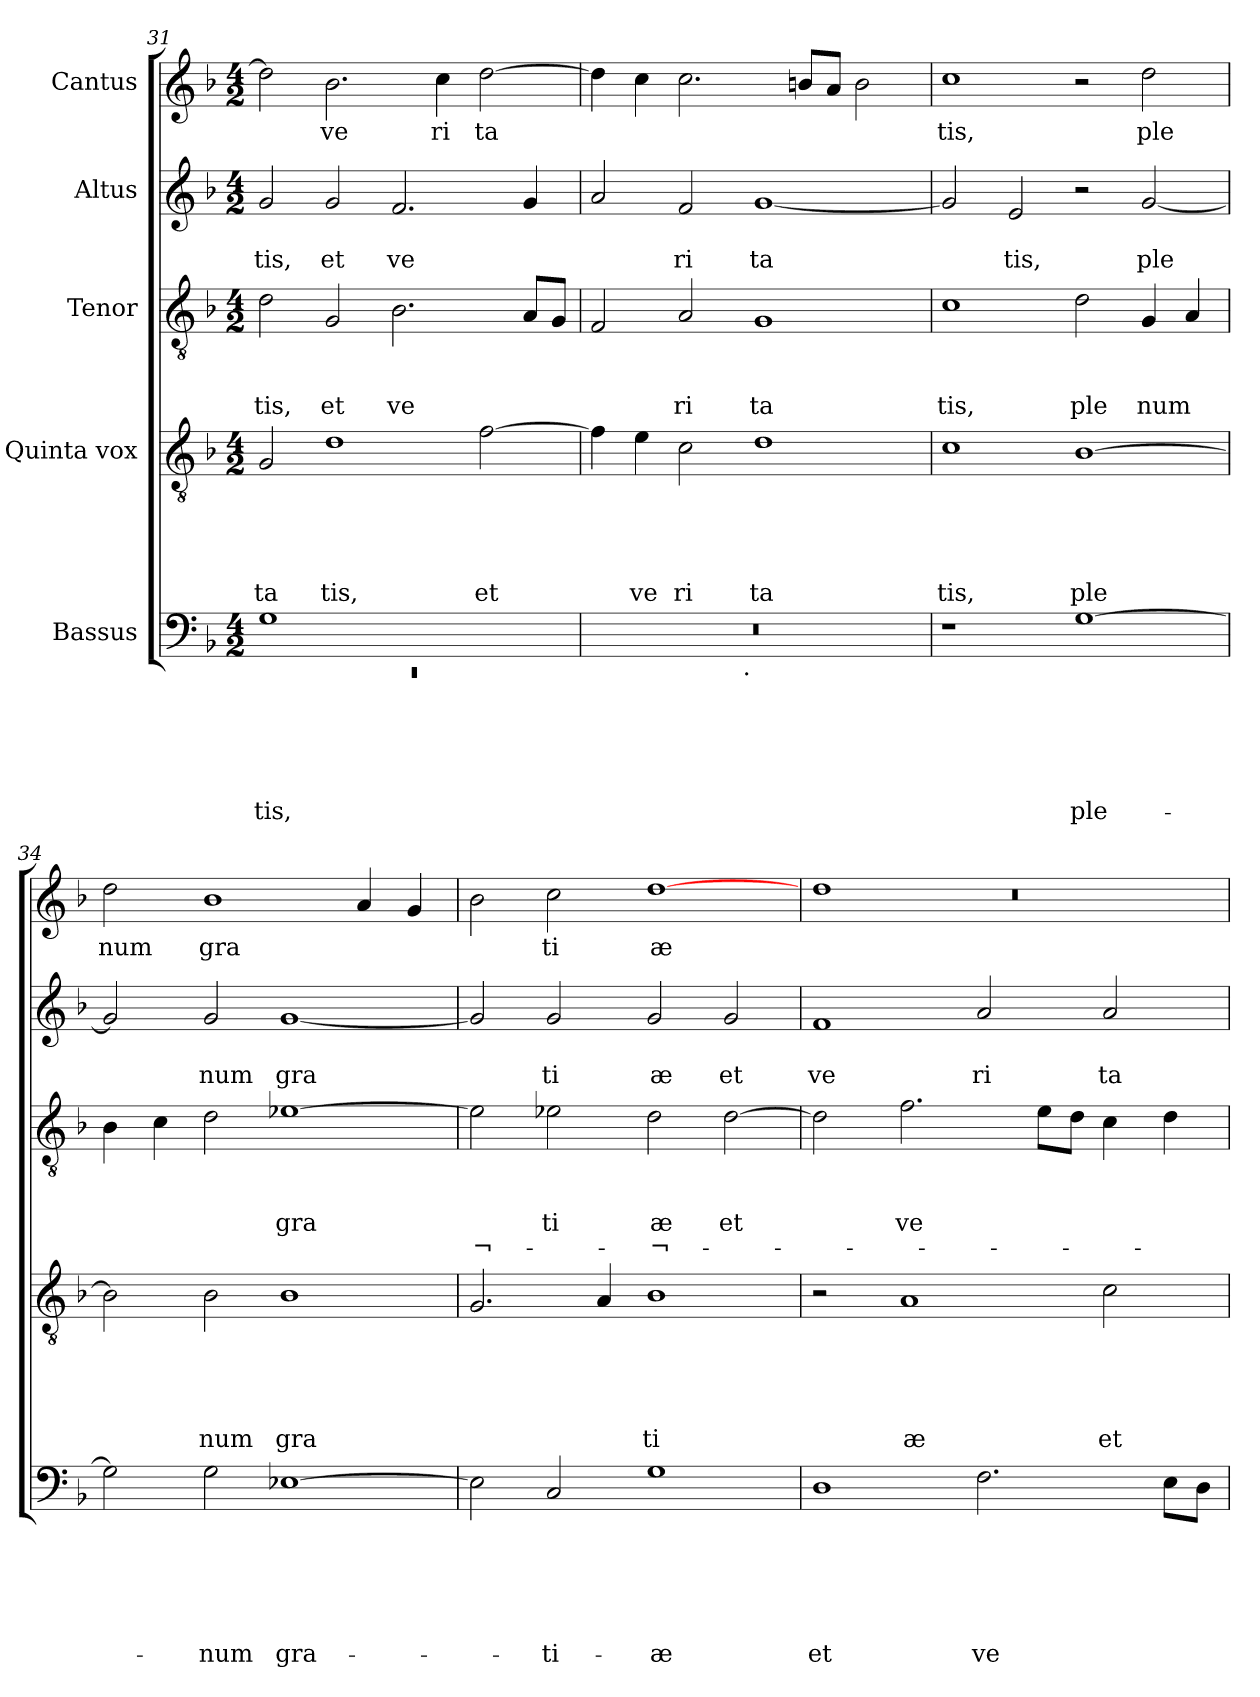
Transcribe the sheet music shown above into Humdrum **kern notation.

**kern	**text	**text	**text	**text	**text	**text	**kern	**text	**text	**text	**text	**text	**kern	**text	**text	**text	**text	**kern	**text	**text	**kern	**text
*part5	*part5	*part5	*part5	*part5	*part5	*part5	*part4	*part4	*part4	*part4	*part4	*part4	*part3	*part3	*part3	*part3	*part3	*part2	*part2	*part2	*part1	*part1
*staff5	*staff5	*staff5	*staff5	*staff5	*staff5	*staff5	*staff4	*staff4	*staff4	*staff4	*staff4	*staff4	*staff3	*staff3	*staff3	*staff3	*staff3	*staff2	*staff2	*staff2	*staff1	*staff1
*I"Bassus	*	*	*	*	*	*	*I"Quinta vox	*	*	*	*	*	*I"Tenor	*	*	*	*	*I"Altus	*	*	*I"Cantus	*
*clefF4	*	*	*	*	*	*	*clefGv2	*	*	*	*	*	*clefGv2	*	*	*	*	*clefG2	*	*	*clefG2	*
*ITrd-3c-5	*	*	*	*	*	*	*ITrd-3c-5	*	*	*	*	*	*ITrd-3c-5	*	*	*	*	*ITrd-3c-5	*	*	*	*
*k[b-e-]	*	*	*	*	*	*	*k[b-e-]	*	*	*	*	*	*k[b-e-]	*	*	*	*	*k[b-e-]	*	*	*k[b-]	*
*B-:	*	*	*	*	*	*	*B-:	*	*	*	*	*	*B-:	*	*	*	*	*B-:	*	*	*F:	*
*M4/2	*	*	*	*	*	*	*M4/2	*	*	*	*	*	*M4/2	*	*	*	*	*M4/2	*	*	*M4/2	*
=31	=31	=31	=31	=31	=31	=31	=31	=31	=31	=31	=31	=31	=31	=31	=31	=31	=31	=31	=31	=31	=31	=31
*^	*	*	*	*	*	*	*	*	*	*	*	*	*	*	*	*	*	*	*	*	*	*
!	!LO:N:vis=1	!	!	!	!	!	!LO:LY:b	!	!	!	!	!	!LO:LY:b	!	!	!	!LO:LY:b	!	!	!	!LO:LY:b	!	!
1c	0rEE	.	.	.	.	.	-tis,	2c/	.	.	.	.	ta	2g\	.	.	tis,	.	2cc/	.	tis,	2dd\]	.
!	!	!	!	!	!	!	!	!	!	!	!	!	!LO:LY:b	!	!	!	!LO:LY:b	!	!	!	!LO:LY:b	!	!LO:LY:b
.	.	.	.	.	.	.	.	1g	.	.	.	.	tis,	2c/	.	.	et	.	2cc/	.	et	2.b-\	ve
!	!	!	!	!	!	!	!	!	!	!	!	!	!	!	!	!	!LO:LY:b	!	!	!	!LO:LY:b	!	!
1ryy	.	.	.	.	.	.	.	.	.	.	.	.	.	2.e-\	.	.	ve	.	2.b-/	.	ve	.	.
!	!	!	!	!	!	!	!	!	!	!	!	!	!	!	!	!	!	!	!	!	!	!	!LO:LY:b
.	.	.	.	.	.	.	.	.	.	.	.	.	.	.	.	.	.	.	.	.	.	4cc\	ri
!	!	!	!	!	!	!	!	!	!	!	!	!	!LO:LY:b	!	!	!	!	!	!	!	!	!	!LO:LY:b
.	.	.	.	.	.	.	.	[>2b-\	.	.	.	.	et	.	.	.	.	.	.	.	.	[>2dd\	ta
.	.	.	.	.	.	.	.	.	.	.	.	.	.	8d/L	.	.	.	.	4cc/	.	.	.	.
.	.	.	.	.	.	.	.	.	.	.	.	.	.	8c/J	.	.	.	.	.	.	.	.	.
=32	=32	=32	=32	=32	=32	=32	=32	=32	=32	=32	=32	=32	=32	=32	=32	=32	=32	=32	=32	=32	=32	=32	=32
0r	2ryy	.	.	.	.	.	.	4b-\]	.	.	.	.	.	2B-/	.	.	.	.	2dd/	.	.	4dd\]	.
!	!	!	!	!	!	!	!	!	!	!	!	!	!LO:LY:b	!	!	!	!	!	!	!	!	!	!
.	.	.	.	.	.	.	.	4a\	.	.	.	.	ve	.	.	.	.	.	.	.	.	4cc\	.
!	!	!	!	!	!	!	!	!	!	!	!	!	!LO:LY:b	!	!	!	!LO:LY:b	!	!	!	!LO:LY:b	!	!
.	4...ryy	.	.	.	.	.	.	2f\	.	.	.	.	ri	2d/	.	.	ri	.	2b-/	.	ri	2.cc\	.
!	!LO:TX:b:t=.	!	!	!	!	!	!	!	!	!	!	!	!	!	!	!	!	!	!	!	!	!	!
.	1ryy	.	.	.	.	.	.	.	.	.	.	.	.	.	.	.	.	.	.	.	.	.	.
!	!	!	!	!	!	!	!	!	!	!	!	!	!LO:LY:b	!	!	!	!LO:LY:b	!	!	!	!LO:LY:b	!	!
.	.	.	.	.	.	.	.	1g	.	.	.	.	ta	1c	.	.	ta	.	[<1cc	.	ta	.	.
.	.	.	.	.	.	.	.	.	.	.	.	.	.	.	.	.	.	.	.	.	.	8bn/L	.
.	.	.	.	.	.	.	.	.	.	.	.	.	.	.	.	.	.	.	.	.	.	8a/J	.
.	.	.	.	.	.	.	.	.	.	.	.	.	.	.	.	.	.	.	.	.	.	2b\	.
.	32ryy	.	.	.	.	.	.	.	.	.	.	.	.	.	.	.	.	.	.	.	.	.	.
=33	=33	=33	=33	=33	=33	=33	=33	=33	=33	=33	=33	=33	=33	=33	=33	=33	=33	=33	=33	=33	=33	=33	=33
!	!	!	!	!	!	!	!	!	!	!	!	!	!LO:LY:b	!	!	!	!LO:LY:b	!	!	!	!	!	!LO:LY:b
*v	*v	*	*	*	*	*	*	*	*	*	*	*	*	*	*	*	*	*	*	*	*	*	*
1r	.	.	.	.	.	.	1f	.	.	.	.	tis,	1f	.	.	tis,	.	2cc/]	.	.	1cc	tis,
!	!	!	!	!	!	!	!	!	!	!	!	!	!	!	!	!	!	!	!	!LO:LY:b	!	!
.	.	.	.	.	.	.	.	.	.	.	.	.	.	.	.	.	.	2a/	.	tis,	.	.
!	!	!	!	!	!	!LO:LY:b	!	!	!	!	!	!LO:LY:b	!	!	!	!LO:LY:b	!	!	!	!	!	!
[>1c	.	.	.	.	.	ple-	[>1e-	.	.	.	.	ple	2g\	.	.	ple	.	2r	.	.	2r	.
!	!	!	!	!	!	!	!	!	!	!	!	!	!	!	!	!LO:LY:b	!	!	!	!LO:LY:b	!	!LO:LY:b
.	.	.	.	.	.	.	.	.	.	.	.	.	4c/	.	.	num	.	[<2cc/	.	ple	2dd\	ple
.	.	.	.	.	.	.	.	.	.	.	.	.	4d/	.	.	.	.	.	.	.	.	.
=34	=34	=34	=34	=34	=34	=34	=34	=34	=34	=34	=34	=34	=34	=34	=34	=34	=34	=34	=34	=34	=34	=34
!	!	!	!	!	!	!	!	!	!	!	!	!	!	!	!	!	!	!	!	!	!	!LO:LY:b
2c\]	.	.	.	.	.	.	2e-\]	.	.	.	.	.	4e-\	.	.	.	.	2cc/]	.	.	2dd\	num
.	.	.	.	.	.	.	.	.	.	.	.	.	4f\	.	.	.	.	.	.	.	.	.
!	!	!	!	!	!	!LO:LY:b	!	!	!	!	!	!LO:LY:b	!	!	!	!	!	!	!	!LO:LY:b	!	!LO:LY:b
2c\	.	.	.	.	.	-num	2e-\	.	.	.	.	num	2g\	.	.	.	.	2cc/	.	num	1b-	gra
!	!	!	!	!	!	!LO:LY:b	!	!	!	!	!	!LO:LY:b	!	!	!	!LO:LY:b	!	!	!	!LO:LY:b	!	!
[>1A-X	.	.	.	.	.	gra-	1e-	.	.	.	.	gra	[>1a-X	.	.	gra	.	[<1cc	.	gra	.	.
.	.	.	.	.	.	.	.	.	.	.	.	.	.	.	.	.	.	.	.	.	4a/	.
.	.	.	.	.	.	.	.	.	.	.	.	.	.	.	.	.	.	.	.	.	4g/	.
=35	=35	=35	=35	=35	=35	=35	=35	=35	=35	=35	=35	=35	=35	=35	=35	=35	=35	=35	=35	=35	=35	=35
!	!	!	!	!	!	!	!	!	!	!	!	!	!	!	!	!	!LO:LY:b	!	!	!	!	!
2A-\]	.	.	.	.	.	.	2.c/	.	.	.	.	.	2a-\]	.	.	.	¬-	2cc/]	.	.	2b-\	.
!	!	!	!	!	!	!LO:LY:b	!	!	!	!	!	!	!	!	!	!LO:LY:b	!	!	!	!LO:LY:b	!	!LO:LY:b
2F/	.	.	.	.	.	-ti-	.	.	.	.	.	.	2a-X\	.	.	ti	.	2cc/	.	ti	2cc\	ti
.	.	.	.	.	.	.	4d/	.	.	.	.	.	.	.	.	.	.	.	.	.	.	.
!	!	!	!	!	!	!LO:LY:b	!	!	!	!	!	!LO:LY:b	!	!	!	!LO:LY:b	!LO:LY:b	!	!	!LO:LY:b	!	!LO:LY:b
1c	.	.	.	.	.	-æ	1e-	.	.	.	.	ti	2g\	.	.	æ	-¬-	2cc/	.	æ	[<1dd	æ
!	!	!	!	!	!	!	!	!	!	!	!	!	!	!	!	!LO:LY:b	!	!	!	!LO:LY:b	!	!
.	.	.	.	.	.	.	.	.	.	.	.	.	[<2g\	.	.	et	.	2cc/	.	et	.	.
!!LO:LB:g=z
=36	=36	=36	=36	=36	=36	=36	=36	=36	=36	=36	=36	=36	=36	=36	=36	=36	=36	=36	=36	=36	=36	=36
*	*	*	*	*	*	*	*	*	*	*	*	*	*	*	*	*	*	*	*	*	*^	*
*	*	*	*	*	*	*	*	*	*	*	*	*	*	*	*	*	*	*	*	*	*	*^	*
!	!	!	!	!	!	!LO:LY:b	!	!	!	!	!	!	!	!	!	!	!	!	!	!LO:LY:b	!	!	!LO:N:vis=1	!
1G	.	.	.	.	.	et	2r	.	.	.	.	.	2g\]	.	.	.	.	1b-	.	ve	32ryy	1dd	0r	.
.	.	.	.	.	.	.	.	.	.	.	.	.	.	.	.	.	.	.	.	.	1ryy	.	.	.
!	!	!	!	!	!	!	!	!	!	!	!	!LO:LY:b	!	!	!	!LO:LY:b	!	!	!	!	!	!	!	!
.	.	.	.	.	.	.	1d	.	.	.	.	æ	2.b-\	.	.	ve	.	.	.	.	.	.	.	.
!	!	!	!	!	!	!LO:LY:b	!	!	!	!	!	!	!	!	!	!	!	!	!	!LO:LY:b	!	!	!	!
2.B-\	.	.	.	.	.	ve	.	.	.	.	.	.	.	.	.	.	.	2dd/	.	ri	.	1ryy	.	.
.	.	.	.	.	.	.	.	.	.	.	.	.	.	.	.	.	.	.	.	.	2ryy	.	.	.
.	.	.	.	.	.	.	.	.	.	.	.	.	8a\L	.	.	.	.	.	.	.	.	.	.	.
.	.	.	.	.	.	.	.	.	.	.	.	.	8g\J	.	.	.	.	.	.	.	.	.	.	.
!	!	!	!	!	!	!	!	!	!	!	!	!LO:LY:b	!	!	!	!	!	!	!	!LO:LY:b	!	!	!	!
.	.	.	.	.	.	.	2f\	.	.	.	.	et	4f\	.	.	.	.	2dd/	.	ta	.	.	.	.
.	.	.	.	.	.	.	.	.	.	.	.	.	.	.	.	.	.	.	.	.	4...ryy	.	.	.
8A\L	.	.	.	.	.	.	.	.	.	.	.	.	4g\	.	.	.	.	.	.	.	.	.	.	.
8G\J	.	.	.	.	.	.	.	.	.	.	.	.	.	.	.	.	.	.	.	.	.	.	.	.
*	*	*	*	*	*	*	*	*	*	*	*	*	*	*	*	*	*	*	*	*	*v	*v	*v	*
=	=	=	=	=	=	=	=	=	=	=	=	=	=	=	=	=	=	=	=	=	=	=
*-	*-	*-	*-	*-	*-	*-	*-	*-	*-	*-	*-	*-	*-	*-	*-	*-	*-	*-	*-	*-	*-	*-
